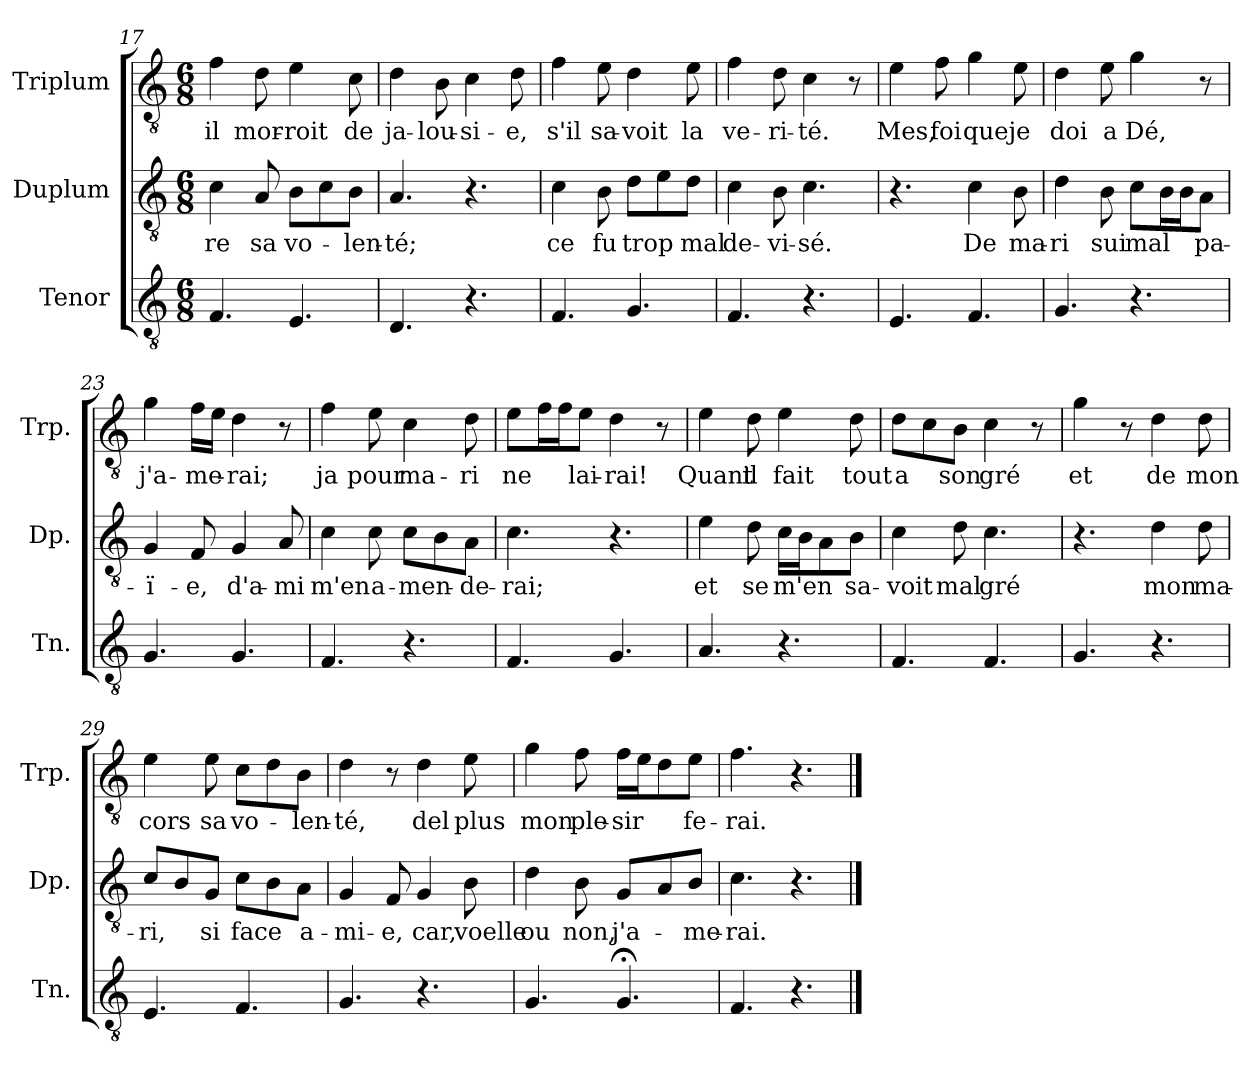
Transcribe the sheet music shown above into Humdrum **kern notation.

**kern	**kern	**text	**kern	**text
*part3	*part2	*part2	*part1	*part1
*staff3	*staff2	*staff2	*staff1	*staff1
*I"Tenor	*I"Duplum	*	*I"Triplum	*
*I'Tn.	*I'Dp.	*	*I'Trp.	*
*clefGv2	*clefGv2	*	*clefGv2	*
*k[]	*k[]	*	*k[]	*
*M6/8	*M6/8	*	*M6/8	*
=17	=17	=17	=17	=17
!	!	!LO:LY:b	!	!LO:LY:b
4.F/	4c\	-re	4f\	il
!	!	!LO:LY:b	!	!LO:LY:b
.	8A/	sa	8d\	mor-
!	!	!LO:LY:b	!	!LO:LY:b
4.E/	8B\L	vo-	4e\	-roit
.	8c\	.	.	.
!	!	!LO:LY:b	!	!LO:LY:b
.	8B\J	-len-	8c\	de
!!LO:PB:g=z
=18	=18	=18	=18	=18
!	!	!LO:LY:b	!	!LO:LY:b
4.D/	4.A/	-té;	4d\	ja-
!	!	!	!	!LO:LY:b
.	.	.	8B\	-lou-
!	!	!	!	!LO:LY:b
4.r	4.r	.	4c\	-si-
!	!	!	!	!LO:LY:b
.	.	.	8d\	-e,
=19	=19	=19	=19	=19
!	!	!LO:LY:b	!	!LO:LY:b
4.F/	4c\	ce	4f\	s'il
!	!	!LO:LY:b	!	!LO:LY:b
.	8B\	fu	8e\	sa-
!	!	!LO:LY:b	!	!LO:LY:b
4.G/	8d\L	trop	4d\	-voit
.	8e\	.	.	.
!	!	!LO:LY:b	!	!LO:LY:b
.	8d\J	mal	8e\	la
=20	=20	=20	=20	=20
!	!	!LO:LY:b	!	!LO:LY:b
4.F/	4c\	de-	4f\	ve-
!	!	!LO:LY:b	!	!LO:LY:b
.	8B\	-vi-	8d\	-ri-
!	!	!LO:LY:b	!	!LO:LY:b
4.r	4.c\	-sé.	4c\	-té.
.	.	.	8r	.
=21	=21	=21	=21	=21
!	!	!	!	!LO:LY:b
4.E/	4.r	.	4e\	Mes,
!	!	!	!	!LO:LY:b
.	.	.	8f\	foi
!	!	!LO:LY:b	!	!LO:LY:b
4.F/	4c\	De	4g\	que
!	!	!LO:LY:b	!	!LO:LY:b
.	8B\	ma-	8e\	je
=22	=22	=22	=22	=22
!	!	!LO:LY:b	!	!LO:LY:b
4.G/	4d\	-ri	4d\	doi
!	!	!LO:LY:b	!	!LO:LY:b
.	8B\	sui	8e\	a
!	!	!LO:LY:b	!	!LO:LY:b
4.r	8c\L	mal	4g\	Dé,
*	*tremolo	*	*	*
.	16B\	.	.	.
.	16B\	.	.	.
*	*Xtremolo	*	*	*
!	!	!LO:LY:b	!	!
.	8A\J	pa-	8r	.
=23	=23	=23	=23	=23
!	!	!LO:LY:b	!	!LO:LY:b
4.G/	4G/	-ï-	4g\	j'a-
!	!	!LO:LY:b	!	!LO:LY:b
.	8F/	-e,	16f\LL	-me-
.	.	.	16e\JJ	.
!	!	!LO:LY:b	!	!LO:LY:b
4.G/	4G/	d'a-	4d\	-rai;
!	!	!LO:LY:b	!	!
.	8A/	-mi	8r	.
!!LO:LB:g=z
=24	=24	=24	=24	=24
!	!	!LO:LY:b	!	!LO:LY:b
4.F/	4c\	m'en	4f\	ja
!	!	!LO:LY:b	!	!LO:LY:b
.	8c\	a-	8e\	pour
!	!	!LO:LY:b	!	!LO:LY:b
4.r	8c\L	-men-	4c\	ma-
.	8B\	.	.	.
!	!	!LO:LY:b	!	!LO:LY:b
.	8A\J	-de-	8d\	-ri
=25	=25	=25	=25	=25
!	!	!LO:LY:b	!	!LO:LY:b
4.F/	4.c\	-rai;	8e\L	ne
*	*	*	*tremolo	*
.	.	.	16f\	.
.	.	.	16f\	.
*	*	*	*Xtremolo	*
!	!	!	!	!LO:LY:b
.	.	.	8e\J	lai-
!	!	!	!	!LO:LY:b
4.G/	4.r	.	4d\	-rai!
.	.	.	8r	.
=26	=26	=26	=26	=26
!	!	!LO:LY:b	!	!LO:LY:b
4.A/	4e\	et	4e\	Quant
!	!	!LO:LY:b	!	!LO:LY:b
.	8d\	se	8d\	il
!	!	!LO:LY:b	!	!LO:LY:b
4.r	16c\LL	m'en	4e\	fait
.	16B\J	.	.	.
.	8A\	.	.	.
!	!	!LO:LY:b	!	!LO:LY:b
.	8B\J	sa-	8d\	tout
=27	=27	=27	=27	=27
!	!	!LO:LY:b	!	!LO:LY:b
4.F/	4c\	-voit	8d\L	a
.	.	.	8c\	.
!	!	!LO:LY:b	!	!LO:LY:b
.	8d\	mal	8B\J	son
!	!	!LO:LY:b	!	!LO:LY:b
4.F/	4.c\	gré	4c\	gré
.	.	.	8r	.
=28	=28	=28	=28	=28
!	!	!	!	!LO:LY:b
4.G/	4.r	.	4g\	et
.	.	.	8r	.
!	!	!LO:LY:b	!	!LO:LY:b
4.r	4d\	mon	4d\	de
!	!	!LO:LY:b	!	!LO:LY:b
.	8d\	ma-	8d\	mon
=29	=29	=29	=29	=29
!	!	!LO:LY:b	!	!LO:LY:b
4.E/	8c/L	-ri,	4e\	cors
.	8B/	.	.	.
!	!	!LO:LY:b	!	!LO:LY:b
.	8G/J	si	8e\	sa
!	!	!LO:LY:b	!	!LO:LY:b
4.F/	8c\L	face	8c\L	vo-
.	8B\	.	8d\	.
!	!	!LO:LY:b	!	!LO:LY:b
.	8A\J	a-	8B\J	-len-
!!LO:LB:g=z
=30	=30	=30	=30	=30
!	!	!LO:LY:b	!	!LO:LY:b
4.G/	4G/	-mi-	4d\	-té,
!	!	!LO:LY:b	!	!
.	8F/	-e,	8r	.
!	!	!LO:LY:b	!	!LO:LY:b
4.r	4G/	car,	4d\	del
!	!	!LO:LY:b	!	!LO:LY:b
.	8B\	voelle	8e\	plus
=31	=31	=31	=31	=31
!	!	!LO:LY:b	!	!LO:LY:b
4.G/	4d\	ou	4g\	mon
!	!	!LO:LY:b	!	!LO:LY:b
.	8B\	non,	8f\	ple-
!	!	!LO:LY:b	!	!LO:LY:b
4.G;</	8G/L	j'a-	16f\LL	-sir
.	.	.	16e\J	.
.	8A/	.	8d\	.
!	!	!LO:LY:b	!	!LO:LY:b
.	8B/J	-me-	8e\J	fe-
=32	=32	=32	=32	=32
!	!	!LO:LY:b	!	!LO:LY:b
4.F/	4.c\	-rai.	4.f\	-rai.
4.r	4.r	.	4.r	.
==	==	==	==	==
*-	*-	*-	*-	*-
